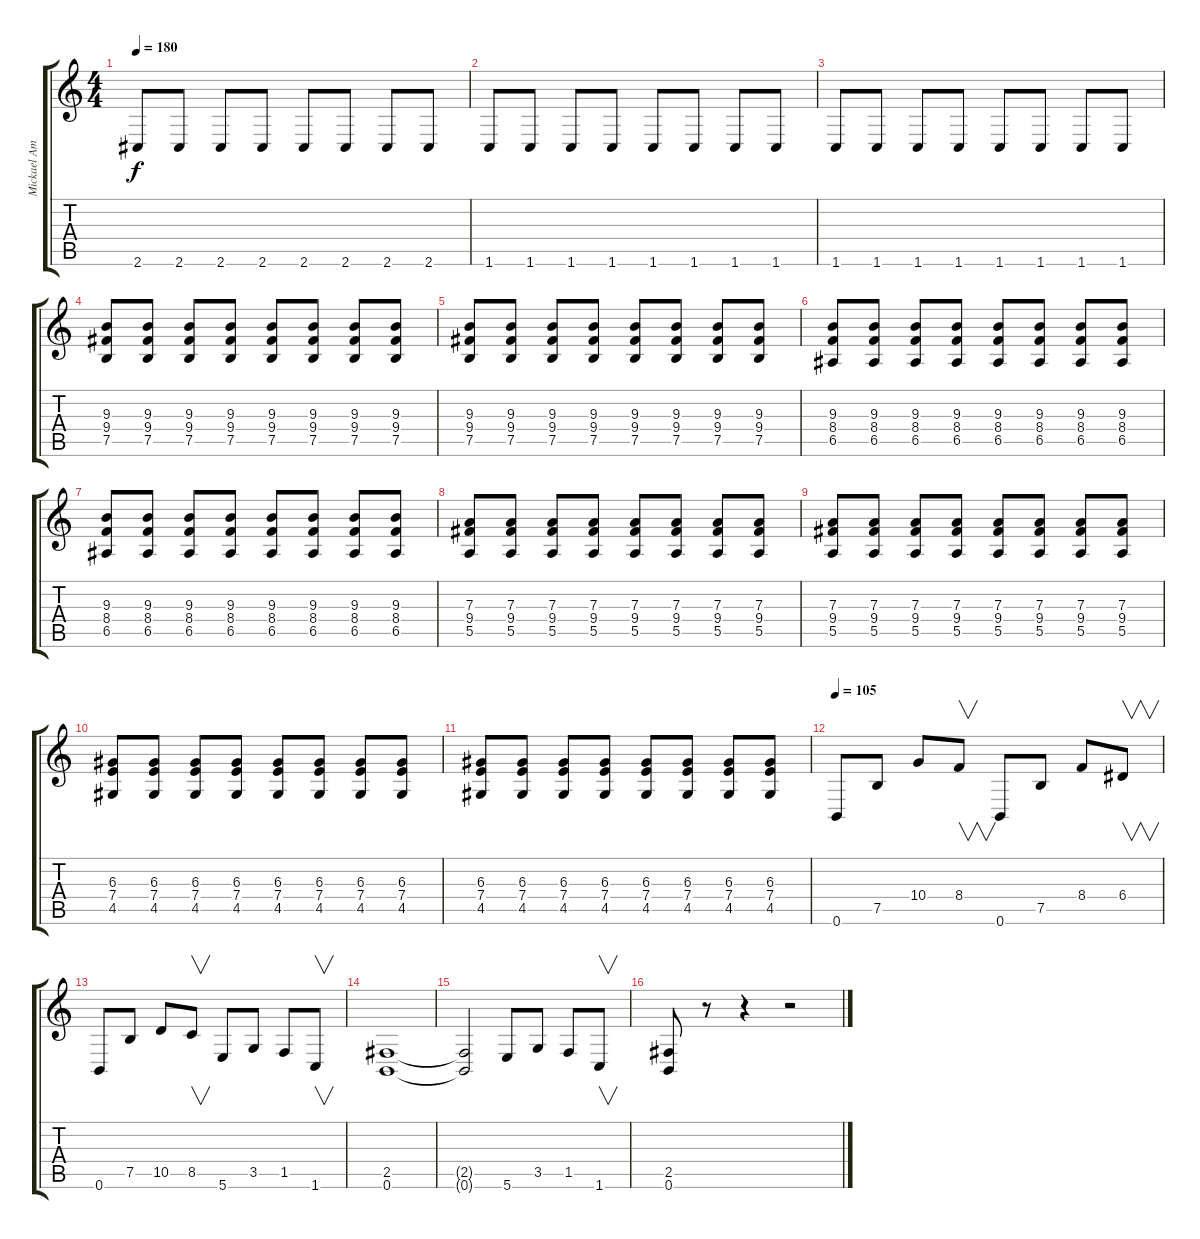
\track ("Mickael Amott" "Mickael Am") {instrument distortionguitar}
\staff {score tabs}
\tuning (B3 Gb3 D3 A2 E2 B1) {hide}
\ts (4 4)
\tempo 180
\clef g2
\ks c
2.6.8{dy f} 2.6.8 2.6.8 2.6.8 2.6.8 2.6.8 2.6.8 2.6.8 |
1.6.8 1.6.8 1.6.8 1.6.8 1.6.8 1.6.8 1.6.8 1.6.8 |
1.6.8 1.6.8 1.6.8 1.6.8 1.6.8 1.6.8 1.6.8 1.6.8 |
(9.3 9.4 7.5).8 (9.3 9.4 7.5).8 (9.3 9.4 7.5).8 (9.3 9.4 7.5).8 (9.3 9.4 7.5).8 (9.3 9.4 7.5).8 (9.3 9.4 7.5).8 (9.3 9.4 7.5).8 |
(9.3 9.4 7.5).8 (9.3 9.4 7.5).8 (9.3 9.4 7.5).8 (9.3 9.4 7.5).8 (9.3 9.4 7.5).8 (9.3 9.4 7.5).8 (9.3 9.4 7.5).8 (9.3 9.4 7.5).8 |
(9.3 8.4 6.5).8 (9.3 8.4 6.5).8 (9.3 8.4 6.5).8 (9.3 8.4 6.5).8 (9.3 8.4 6.5).8 (9.3 8.4 6.5).8 (9.3 8.4 6.5).8 (9.3 8.4 6.5).8 |
(9.3 8.4 6.5).8 (9.3 8.4 6.5).8 (9.3 8.4 6.5).8 (9.3 8.4 6.5).8 (9.3 8.4 6.5).8 (9.3 8.4 6.5).8 (9.3 8.4 6.5).8 (9.3 8.4 6.5).8 |
(7.3 9.4 5.5).8 (7.3 9.4 5.5).8 (7.3 9.4 5.5).8 (7.3 9.4 5.5).8 (7.3 9.4 5.5).8 (7.3 9.4 5.5).8 (7.3 9.4 5.5).8 (7.3 9.4 5.5).8 |
(7.3 9.4 5.5).8 (7.3 9.4 5.5).8 (7.3 9.4 5.5).8 (7.3 9.4 5.5).8 (7.3 9.4 5.5).8 (7.3 9.4 5.5).8 (7.3 9.4 5.5).8 (7.3 9.4 5.5).8 |
(6.3 7.4 4.5).8 (6.3 7.4 4.5).8 (6.3 7.4 4.5).8 (6.3 7.4 4.5).8 (6.3 7.4 4.5).8 (6.3 7.4 4.5).8 (6.3 7.4 4.5).8 (6.3 7.4 4.5).8 |
(6.3 7.4 4.5).8 (6.3 7.4 4.5).8 (6.3 7.4 4.5).8 (6.3 7.4 4.5).8 (6.3 7.4 4.5).8 (6.3 7.4 4.5).8 (6.3 7.4 4.5).8 (6.3 7.4 4.5).8 |
\tempo 105
0.6.8 7.5.8 10.4.8 8.4.8{v} 0.6.8 7.5.8 8.4.8 6.4.8{v} |
0.6.8 7.5.8 10.5.8 8.5.8{v} 5.6.8 3.5.8 1.5.8 1.6.8{v} |
(2.5 0.6).1 |
(2.5{t} 0.6{t}).2 5.6.8 3.5.8 1.5.8 1.6.8{v} |
(2.5 0.6).8 r.8 r.4 r.2
